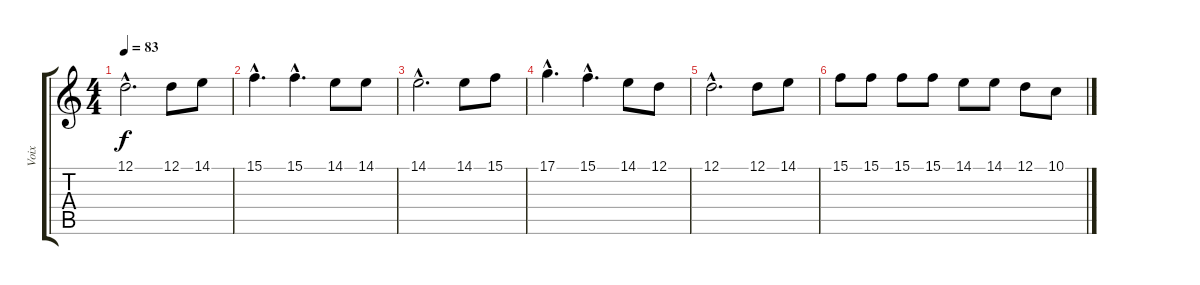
\track ("Voix" "Voix") {instrument trombone}
\staff {score tabs}
\tuning (D4 A3 F3 C3 G2 D2) {hide}
\ts (4 4)
\tempo 83
\clef g2
\ks c
12.1{hac}.2{d dy f} 12.1.8 14.1.8 |
15.1{hac}.4{d} 15.1{hac}.4{d} 14.1.8 14.1.8 |
14.1{hac}.2{d} 14.1.8 15.1.8 |
17.1{hac}.4{d} 15.1{hac}.4{d} 14.1.8 12.1.8 |
12.1{hac}.2{d} 12.1.8 14.1.8 |
15.1.8 15.1.8 15.1.8 15.1.8 14.1.8 14.1.8 12.1.8 10.1.8
